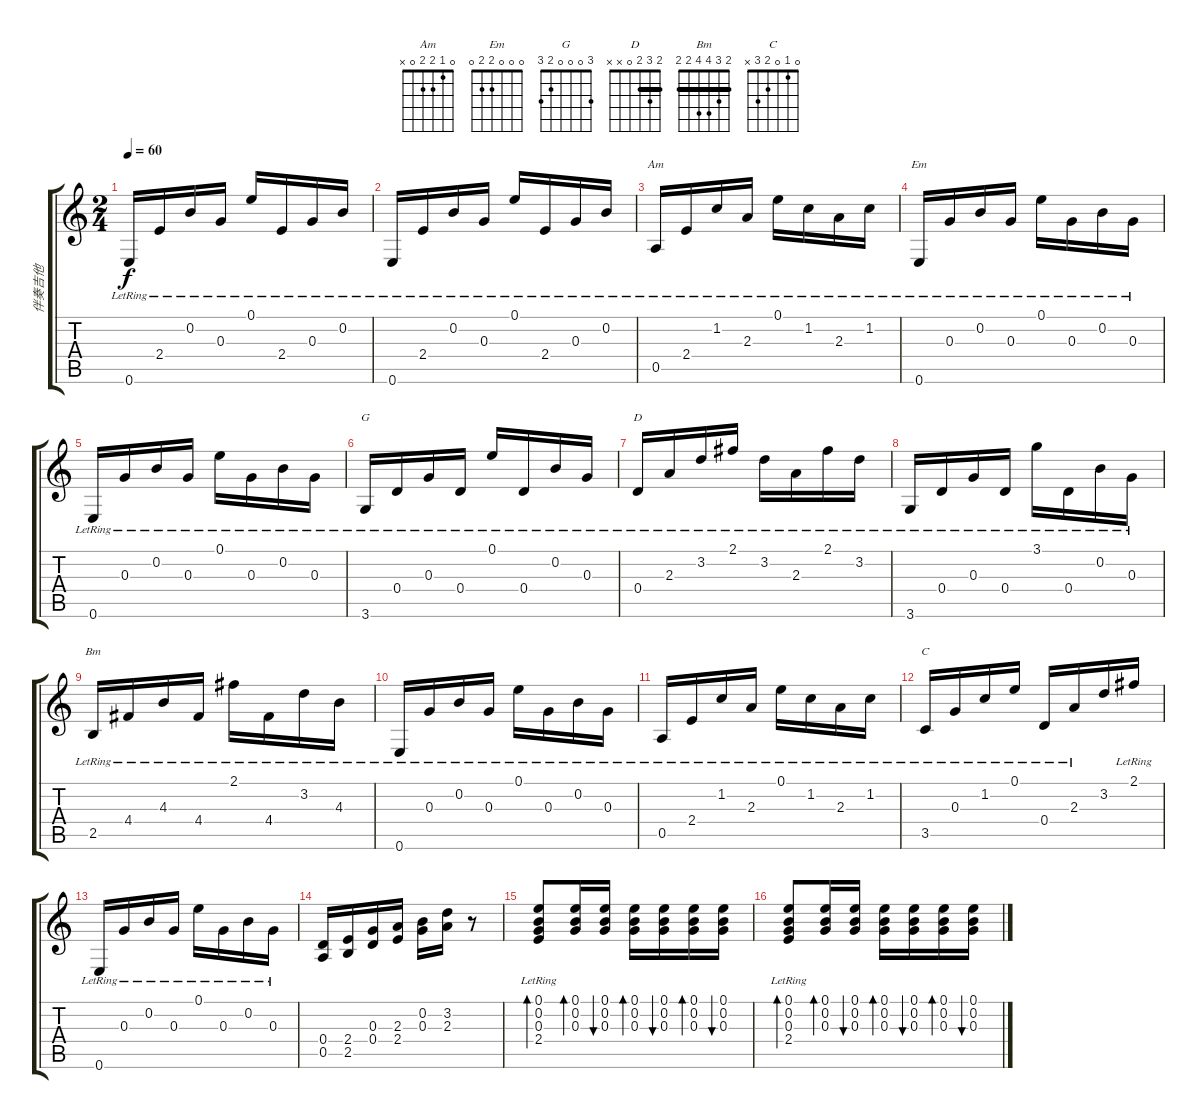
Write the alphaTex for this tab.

\track ("伴奏吉他" "伴奏吉他") {instrument acousticguitarsteel}
\staff {score tabs}
\tuning (E4 B3 G3 D3 A2 E2) {hide}
\chord ("Am" 0 1 2 2 0 x)
\chord ("Em" 0 0 0 2 2 0)
\chord ("G" 3 0 0 0 2 3)
\chord ("D" 2 3 2 0 x x) {barre 2}
\chord ("Bm" 2 3 4 4 2 2) {barre 2}
\chord ("C" 0 1 0 2 3 x)
\ts (2 4)
\tempo 60
\clef g2
\ks c
0.6{lr}.16{dy f} 2.4{lr}.16 0.2{lr}.16 0.3{lr}.16 0.1{lr}.16 2.4{lr}.16 0.3{lr}.16 0.2{lr}.16 |
0.6{lr}.16 2.4{lr}.16 0.2{lr}.16 0.3{lr}.16 0.1{lr}.16 2.4{lr}.16 0.3{lr}.16 0.2{lr}.16 |
0.5{lr}.16{ch "Am"} 2.4{lr}.16 1.2{lr}.16 2.3{lr}.16 0.1{lr}.16 1.2{lr}.16 2.3{lr}.16 1.2{lr}.16 |
0.6{lr}.16{ch "Em"} 0.3{lr}.16 0.2{lr}.16 0.3{lr}.16 0.1{lr}.16 0.3{lr}.16 0.2{lr}.16 0.3{lr}.16 |
0.6{lr}.16 0.3{lr}.16 0.2{lr}.16 0.3{lr}.16 0.1{lr}.16 0.3{lr}.16 0.2{lr}.16 0.3{lr}.16 |
3.6{lr}.16{ch "G"} 0.4{lr}.16 0.3{lr}.16 0.4{lr}.16 0.1{lr}.16 0.4{lr}.16 0.2{lr}.16 0.3{lr}.16 |
0.4{lr}.16{ch "D"} 2.3{lr}.16 3.2{lr}.16 2.1{lr}.16 3.2{lr}.16 2.3{lr}.16 2.1{lr}.16 3.2{lr}.16 |
3.6{lr}.16 0.4{lr}.16 0.3{lr}.16 0.4{lr}.16 3.1{lr}.16 0.4{lr}.16 0.2{lr}.16 0.3{lr}.16 |
2.5{lr}.16{ch "Bm"} 4.4{lr}.16 4.3{lr}.16 4.4{lr}.16 2.1{lr}.16 4.4{lr}.16 3.2{lr}.16 4.3{lr}.16 |
0.6{lr}.16 0.3{lr}.16 0.2{lr}.16 0.3{lr}.16 0.1{lr}.16 0.3{lr}.16 0.2{lr}.16 0.3{lr}.16 |
0.5{lr}.16 2.4{lr}.16 1.2{lr}.16 2.3{lr}.16 0.1{lr}.16 1.2{lr}.16 2.3{lr}.16 1.2{lr}.16 |
3.5{lr}.16{ch "C"} 0.3{lr}.16 1.2{lr}.16 0.1{lr}.16 0.4{lr}.16 2.3{lr}.16 3.2.16 2.1{lr}.16 |
0.6{lr}.16 0.3{lr}.16 0.2{lr}.16 0.3{lr}.16 0.1{lr}.16 0.3{lr}.16 0.2{lr}.16 0.3{lr}.16 |
(0.4 0.5).16 (2.4 2.5).16 (0.3 0.4).16 (2.3 2.4).16 (0.2 0.3).16 (3.2 2.3).16 r.8 |
(0.1{lr} 0.2{lr} 0.3{lr} 2.4{lr}).8{bd 30} (0.1 0.2 0.3).16{bd 30} (0.1 0.2 0.3).16{bu 30} (0.1 0.2 0.3).16{bd 30} (0.1 0.2 0.3).16{bu 30} (0.1 0.2 0.3).16{bd 30} (0.1 0.2 0.3).16{bu 30} |
(0.1{lr} 0.2{lr} 0.3{lr} 2.4{lr}).8{bd 30} (0.1 0.2 0.3).16{bd 30} (0.1 0.2 0.3).16{bu 30} (0.1 0.2 0.3).16{bd 30} (0.1 0.2 0.3).16{bu 30} (0.1 0.2 0.3).16{bd 30} (0.1 0.2 0.3).16{bu 30}
